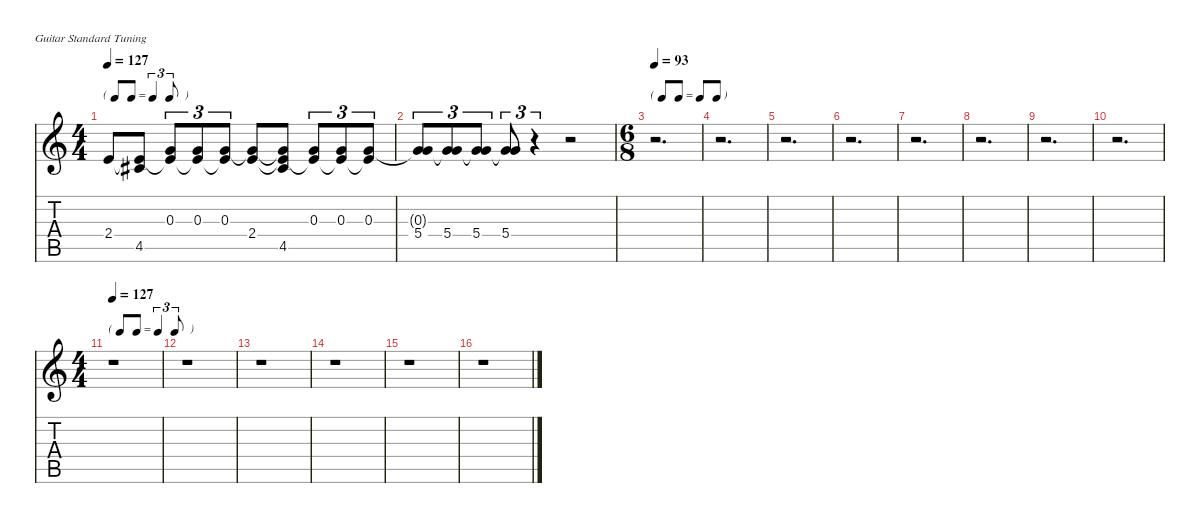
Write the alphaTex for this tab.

\defaultSystemsLayout 4
\hideDynamics
\bracketExtendMode nobrackets
\singleTrackTrackNamePolicy hidden
\multiTrackTrackNamePolicy hidden
\firstSystemTrackNameMode fullname
\firstSystemTrackNameOrientation horizontal
\otherSystemsTrackNameOrientation horizontal
\track ("Rhythm Guitar 2 [Mikael Akerfeldt + Pete" "dist.guit.") {defaultSystemsLayout 4 instrument distortionguitar}
\staff {score tabs}
\tuning (E4 B3 G3 D3 A2 E2)
\ts (4 4)
\tf triplet8th
\tempo 127
\clef g2
\ks c
2.4.8{dy f beam Up} (2.4{t} 4.5{acc #}).8{beam Up} (0.3 2.4{t}).8{tu (3 2) beam Up} (0.3 2.4{t}).8{tu (3 2) beam Up} (0.3 2.4{t}).8{tu (3 2) beam Up} (0.3{t} 2.4).8{beam Up} (0.3{t} 2.4{t} 4.5{acc #}).8{beam Up} (0.3 2.4{t}).8{tu (3 2) beam Up} (0.3 2.4{t}).8{tu (3 2) beam Up} (0.3 2.4{t}).8{tu (3 2) beam Up} |
(0.3{t} 5.4).8{tu (3 2) beam Up} (0.3{t} 5.4).8{tu (3 2) beam Up} (0.3{t} 5.4).8{tu (3 2) beam Up} (0.3{t} 5.4).8{tu (3 2) beam Up} r.4{tu (3 2) beam Up} r.2{beam Up} |
\ts (6 8)
\beaming (8 3 3)
\tf none
\tempo 93
r.2{d beam Down} |
r.2{d beam Down} |
r.2{d beam Down} |
r.2{d beam Down} |
r.2{d beam Down} |
r.2{d beam Down} |
r.2{d beam Down} |
r.2{d beam Down} |
\ts (4 4)
\beaming (8 2 2 2 2)
\tf triplet8th
\tempo 127
r.1{beam Down} |
r.1{beam Down} |
r.1{beam Down} |
r.1{beam Down} |
r.1{beam Down} |
r.1{beam Down}
